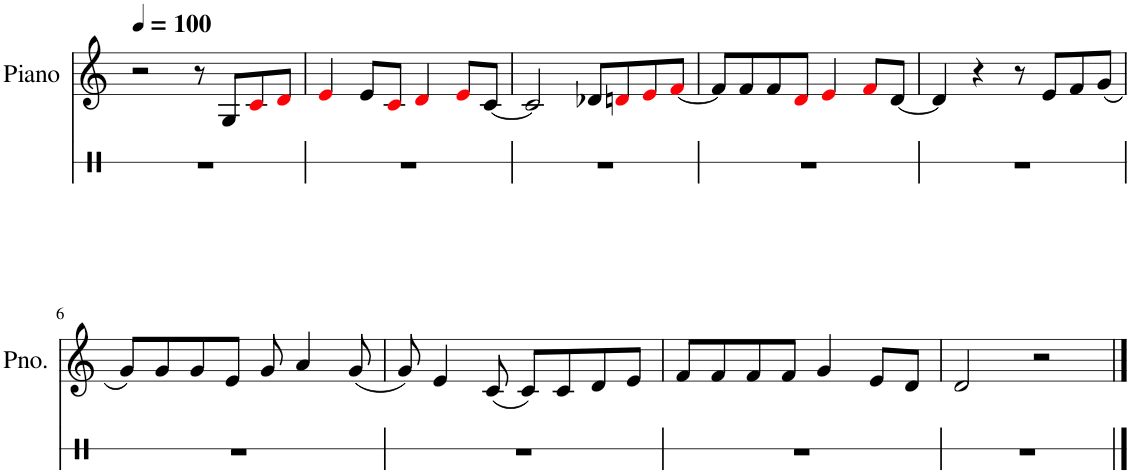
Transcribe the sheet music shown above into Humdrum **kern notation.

**kern	**kern
*part2	*part1
*staff2	*staff1
*I"スネアドラム	*I"Piano
*	*I'Pno.
*stria1	*
*clefX	*clefG2
*k[]	*k[]
=1	=1
1r	2r
.	8r
.	8G/L
.	8ci/
.	8di/J
=2	=2
1r	4ei/
.	8e/L
.	8ci/J
.	4di/
.	8ei/L
.	[8c/J
=3	=3
1r	2c/]
.	8d-X/L
.	8dni/
.	8ei/
.	[8fi/J
=4	=4
1r	8f/L]
.	8f/
.	8f/
.	8di/J
.	4ei/
.	8fi/L
.	[8d/J
=5	=5
1r	4d/]
.	4r
.	8r
.	8e/L
.	8f/
.	(8g/J
!!LO:LB:g=z
=6	=6
1r	8g/L)
.	8g/
.	8g/
.	8e/J
.	8g/
.	4a/
.	(8g/
=7	=7
1r	8g/)
.	4e/
.	(8c/
.	8c/L)
.	8c/
.	8d/
.	8e/J
=8	=8
1r	8f/L
.	8f/
.	8f/
.	8f/J
.	4g/
.	8e/L
.	8d/J
=9	=9
1r	2d/
.	2r
==	==
*-	*-
